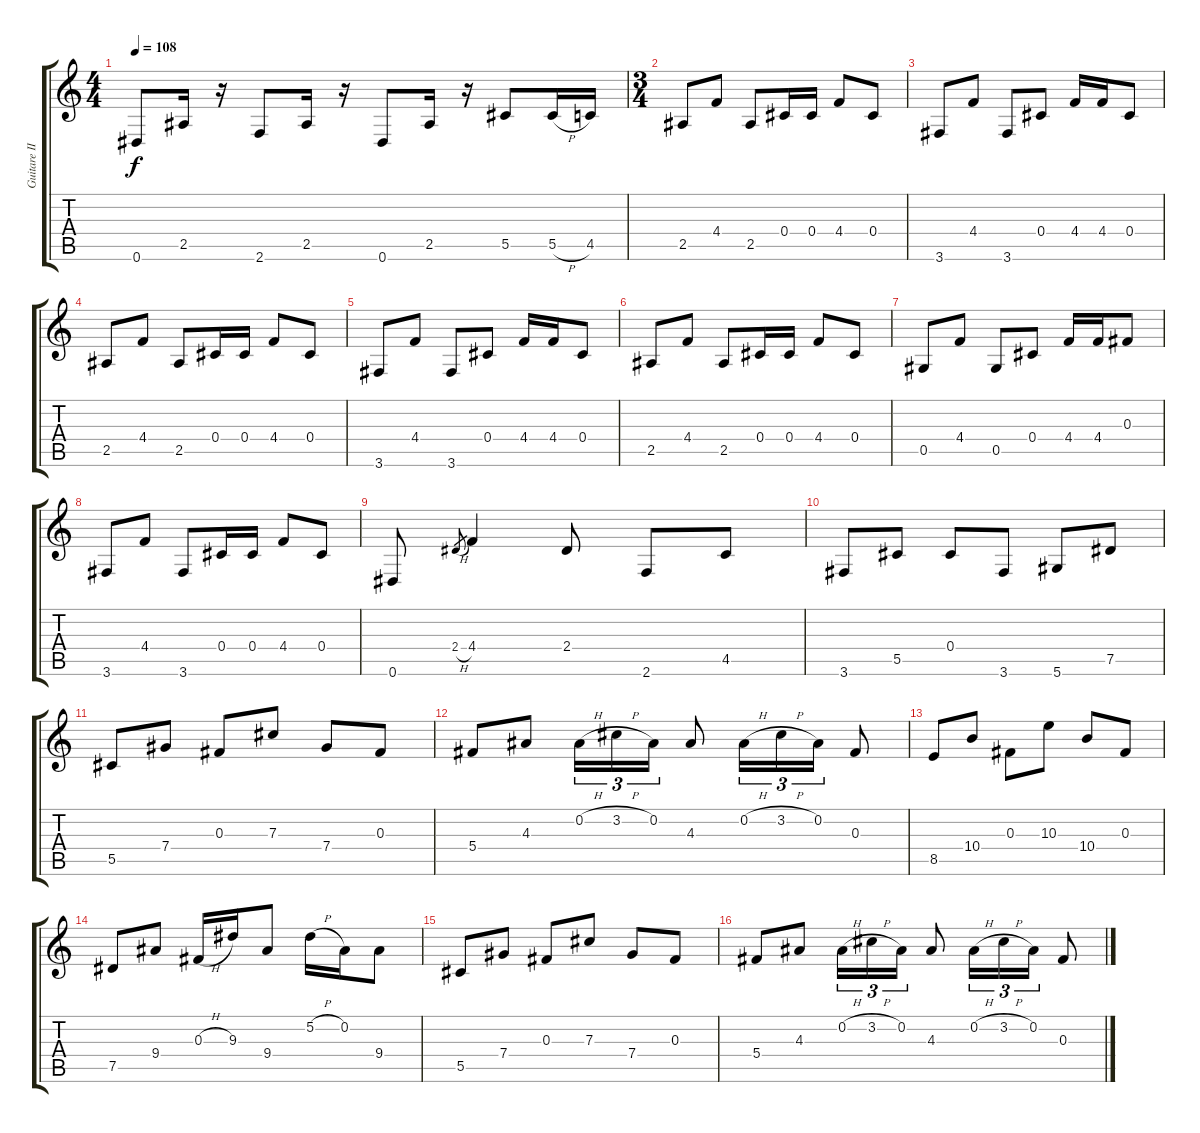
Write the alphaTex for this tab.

\track ("Guitare II ( James )" "Guitare II") {instrument electricguitarclean}
\staff {score tabs}
\tuning (Eb4 Bb3 Gb3 Db3 Ab2 Eb2) {hide}
\ts (4 4)
\tempo 108
\clef g2
\ks c
0.6.8{dy f} 2.5.16 r.16 2.6.8 2.5.16 r.16 0.6.8 2.5.16 r.16 5.5.8 5.5{h}.16 4.5.16 |
\ts (3 4)
2.5.8 4.4.8 2.5.8 0.4.16 0.4.16 4.4.8 0.4.8 |
3.6.8 4.4.8 3.6.8 0.4.8 4.4.16 4.4.16 0.4.8 |
2.5.8 4.4.8 2.5.8 0.4.16 0.4.16 4.4.8 0.4.8 |
3.6.8 4.4.8 3.6.8 0.4.8 4.4.16 4.4.16 0.4.8 |
2.5.8 4.4.8 2.5.8 0.4.16 0.4.16 4.4.8 0.4.8 |
0.5.8 4.4.8 0.5.8 0.4.8 4.4.16 4.4.16 0.3.8 |
3.6.8 4.4.8 3.6.8 0.4.16 0.4.16 4.4.8 0.4.8 |
0.6.8 2.4{h}.8{gr} 4.4.4 2.4.8 2.6.8 4.5.8 |
3.6.8 5.5.8 0.4.8 3.6.8 5.6.8 7.5.8 |
5.5.8 7.4.8 0.3.8 7.3.8 7.4.8 0.3.8 |
5.4.8 4.3.8 0.2{h}.16{tu (3 2)} 3.2{h}.16{tu (3 2)} 0.2.16{tu (3 2)} 4.3.8 0.2{h}.16{tu (3 2)} 3.2{h}.16{tu (3 2)} 0.2.16{tu (3 2)} 0.3.8 |
8.5.8 10.4.8 0.3.8 10.3.8 10.4.8 0.3.8 |
7.5.8 9.4.8 0.3{h}.16 9.3.16 9.4.8 5.2{h}.16 0.2.16 9.4.8 |
5.5.8 7.4.8 0.3.8 7.3.8 7.4.8 0.3.8 |
5.4.8 4.3.8 0.2{h}.16{tu (3 2)} 3.2{h}.16{tu (3 2)} 0.2.16{tu (3 2)} 4.3.8 0.2{h}.16{tu (3 2)} 3.2{h}.16{tu (3 2)} 0.2.16{tu (3 2)} 0.3.8
